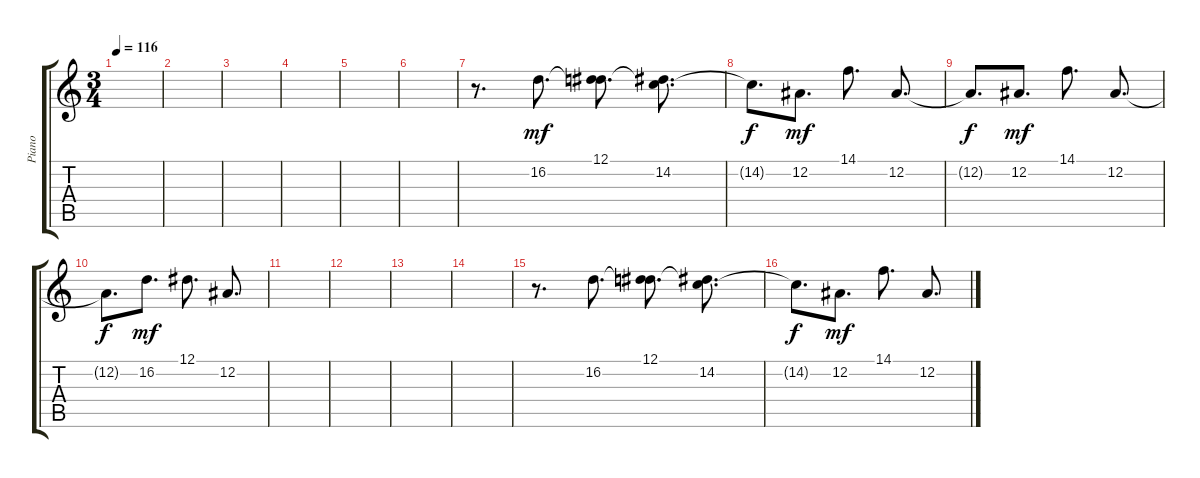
\track ("Piano" "Piano") {instrument acousticgrandpiano}
\staff {score tabs}
\tuning (Eb4 Bb3 Gb3 Db3 Ab2 Eb2) {hide}
\ts (3 4)
\tempo 116
\clef g2
\ks c
|
|
|
|
|
|
r.8{d} 16.2.8{d dy mf} (12.1 16.2{t}).8{d} (12.1{t} 14.2).8{d} |
14.2{t}.8{d dy f} 12.2.8{d dy mf} 14.1.8{d} 12.2.8{d} |
12.2{t}.8{d dy f} 12.2.8{d dy mf} 14.1.8{d} 12.2.8{d} |
12.2{t}.8{d dy f} 16.2.8{d dy mf} 12.1.8{d} 12.2.8{d} |
|
|
|
|
r.8{d} 16.2.8{d} (12.1 16.2{t}).8{d} (12.1{t} 14.2).8{d} |
14.2{t}.8{d dy f} 12.2.8{d dy mf} 14.1.8{d} 12.2.8{d}
